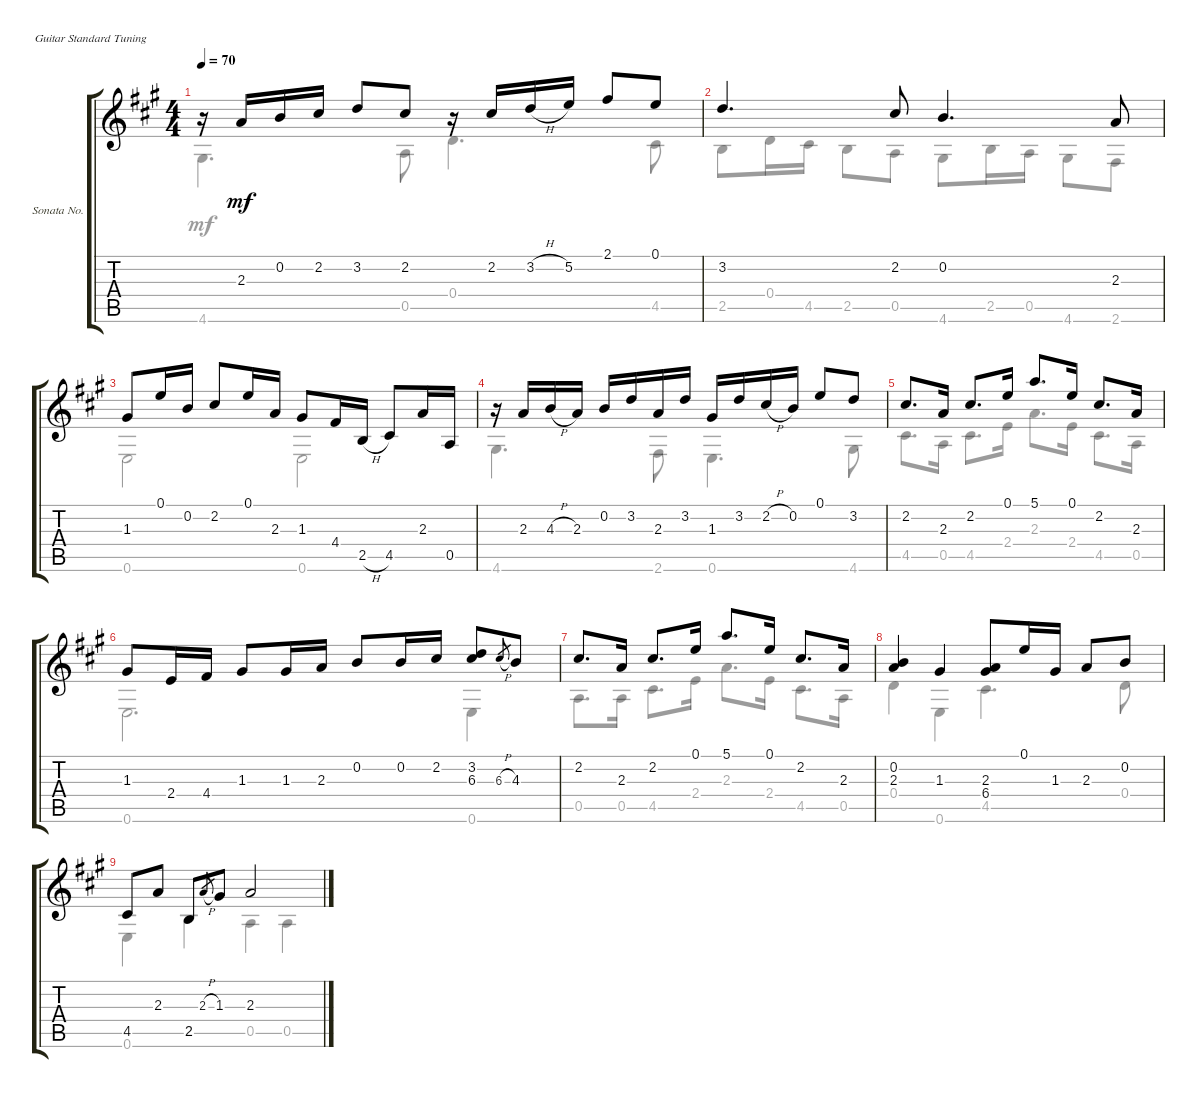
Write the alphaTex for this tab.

\bracketExtendMode groupsimilarinstruments
\firstSystemTrackNameOrientation horizontal
\otherSystemsTrackNameOrientation horizontal
\track ("Sonata No. 21 in A (D21) - 1. Ouverture" "Sonata No.") {instrument acousticguitarnylon}
\staff {score tabs}
\tuning (E4 B3 G3 D3 A2 E2)
\voice
\ts (4 4)
\tempo 70
\clef g2
\ks a
r.16{dy mf} 2.3.16 0.2.16 2.2.16 3.2.8 2.2.8 r.16 2.2.16 3.2{h}.16 5.2.16 2.1.8 0.1.8 |
3.2.4{d} 2.2.8 0.2.4{d} 2.3.8 |
1.3.8 0.1.16 0.2.16 2.2.8 0.1.16 2.3.16 1.3.8 4.4.16 2.5{h}.16 4.5.8 2.3.16 0.5.16 |
r.16 2.3.16 4.3{h}.16 2.3.16 0.2.16 3.2.16 2.3.16 3.2.16 1.3.16 3.2.16 2.2{h}.16 0.2.16 0.1.8 3.2.8 |
2.2.8{d} 2.3.16 2.2.8{d} 0.1.16 5.1.8{d} 0.1.16 2.2.8{d} 2.3.16 |
1.3.8 2.4.16 4.4.16 1.3.8 1.3.16 2.3.16 0.2.8 0.2.16 2.2.16 (3.2 6.3).8 6.3{h}.8{gr} 4.3.8 |
2.2.8{d} 2.3.16 2.2.8{d} 0.1.16 5.1.8{d} 0.1.16 2.2.8{d} 2.3.16 |
(0.2 2.3).4 1.3.4 (2.3 6.4).8 0.1.16 1.3.16 2.3.8 0.2.8 |
4.5.8 2.3.8 2.5.8 2.3{h}.8{gr} 1.3.8 2.3.2
\voice
\clef g2
\ottava regular
\simile none
\ks a
4.6.4{d dy mf} 0.5.8 0.4.4{d} 4.5.8 |
2.5.8 0.4.16 4.5.16 2.5.8 0.5.8 4.6.8 2.5.16 0.5.16 4.6.8 2.6.8 |
0.6.2 0.6.2 |
4.6.4{d} 2.6.8 0.6.4{d} 4.6.8 |
4.5.8{d} 0.5.16 4.5.8{d} 2.4.16 2.3.8{d} 2.4.16 4.5.8{d} 0.5.16 |
0.6.2{d} 0.6.4 |
0.5.8{d} 0.5.16 4.5.8{d} 2.4.16 2.3.8{d} 2.4.16 4.5.8{d} 0.5.16 |
0.4.4 0.6.4 4.5.4{d} 0.4.8 |
0.6.4 2.5.4 0.5.4 0.5.4
